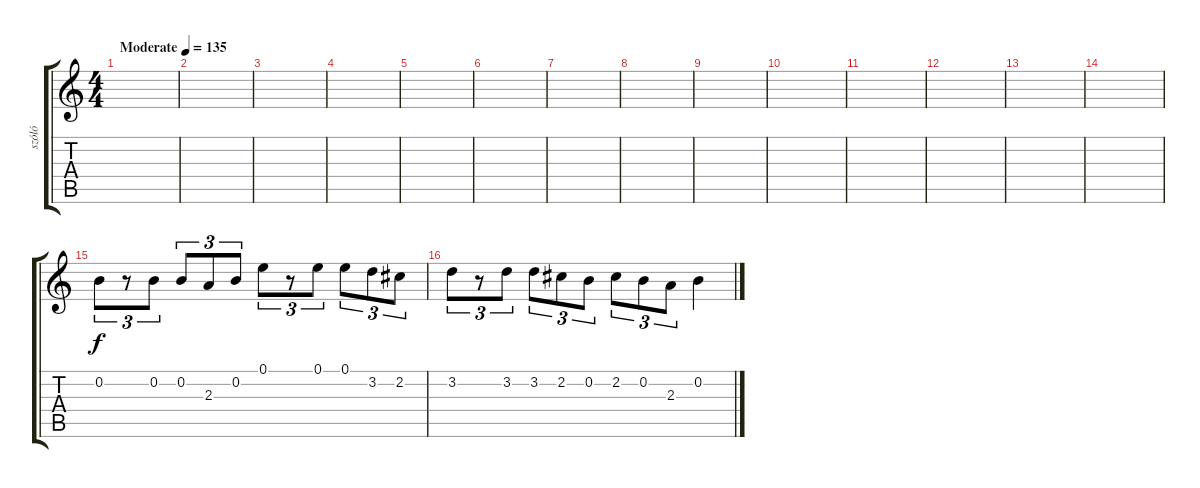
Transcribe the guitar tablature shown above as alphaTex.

\track ("szóló" "szóló") {instrument distortionguitar}
\staff {score tabs}
\tuning (E4 B3 G3 D3 A2 E2) {hide}
\ts (4 4)
\tempo (135 "Moderate")
\clef g2
\ks c
|
|
|
|
|
|
|
|
|
|
|
|
|
|
0.2.8{tu (3 2)} r.8{tu (3 2)} 0.2.8{tu (3 2)} 0.2.8{tu (3 2)} 2.3.8{tu (3 2)} 0.2.8{tu (3 2)} 0.1.8{tu (3 2)} r.8{tu (3 2)} 0.1.8{tu (3 2)} 0.1.8{tu (3 2)} 3.2.8{tu (3 2)} 2.2.8{tu (3 2)} |
3.2.8{tu (3 2)} r.8{tu (3 2)} 3.2.8{tu (3 2)} 3.2.8{tu (3 2)} 2.2.8{tu (3 2)} 0.2.8{tu (3 2)} 2.2.8{tu (3 2)} 0.2.8{tu (3 2)} 2.3.8{tu (3 2)} 0.2.4
